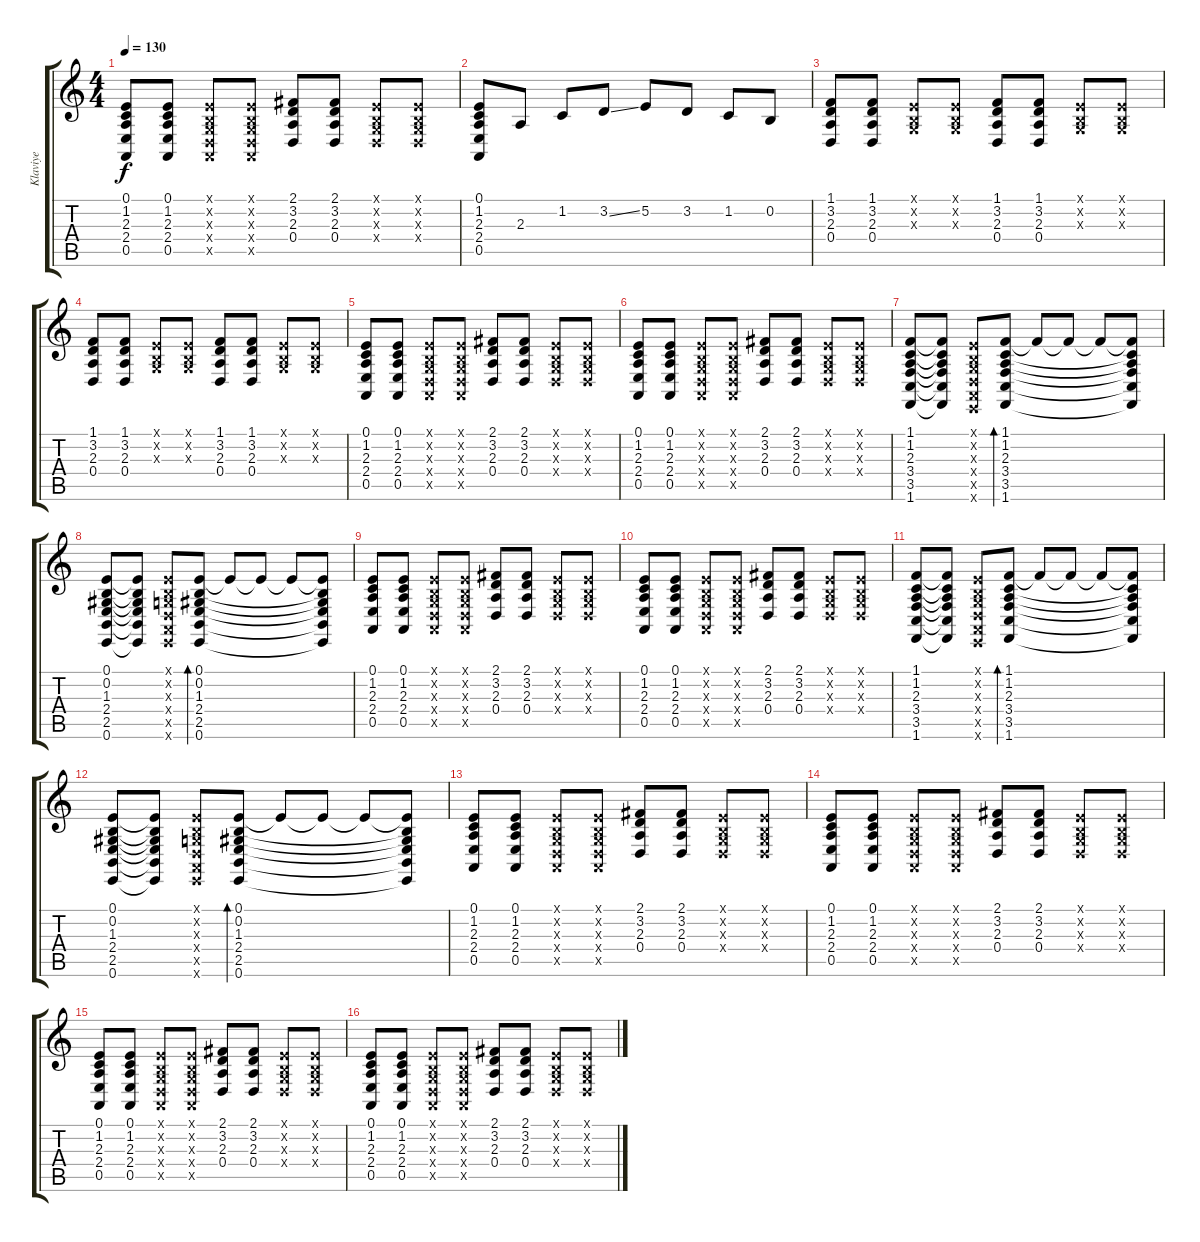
\track ("Klaviye" "Klaviye") {instrument honkytonkpiano}
\staff {score tabs}
\tuning (E4 B3 G3 D3 A2 E2) {hide}
\ts (4 4)
\tempo 130
\clef g2
\ks c
(0.1 1.2 2.3 2.4 0.5).8{dy f} (0.1 1.2 2.3 2.4 0.5).8 (0.1{x} 0.2{x} 0.3{x} 0.4{x} 0.5{x}).8 (0.1{x} 0.2{x} 0.3{x} 0.4{x} 0.5{x}).8 (2.1 3.2 2.3 0.4).8 (2.1 3.2 2.3 0.4).8 (0.1{x} 0.2{x} 0.3{x} 0.4{x}).8 (0.1{x} 0.2{x} 0.3{x} 0.4{x}).8 |
(0.1 1.2 2.3 2.4 0.5).8 2.3.8 1.2.8 3.2{ss}.8 5.2.8 3.2.8 1.2.8 0.2.8 |
(1.1 3.2 2.3 0.4).8 (1.1 3.2 2.3 0.4).8 (0.1{x} 0.2{x} 0.3{x}).8 (0.1{x} 0.2{x} 0.3{x}).8 (1.1 3.2 2.3 0.4).8 (1.1 3.2 2.3 0.4).8 (0.1{x} 0.2{x} 0.3{x}).8 (0.1{x} 0.2{x} 0.3{x}).8 |
(1.1 3.2 2.3 0.4).8 (1.1 3.2 2.3 0.4).8 (0.1{x} 0.2{x} 0.3{x}).8 (0.1{x} 0.2{x} 0.3{x}).8 (1.1 3.2 2.3 0.4).8 (1.1 3.2 2.3 0.4).8 (0.1{x} 0.2{x} 0.3{x}).8 (0.1{x} 0.2{x} 0.3{x}).8 |
(0.1 1.2 2.3 2.4 0.5).8 (0.1 1.2 2.3 2.4 0.5).8 (0.1{x} 0.2{x} 0.3{x} 0.4{x} 0.5{x}).8 (0.1{x} 0.2{x} 0.3{x} 0.4{x} 0.5{x}).8 (2.1 3.2 2.3 0.4).8 (2.1 3.2 2.3 0.4).8 (0.1{x} 0.2{x} 0.3{x} 0.4{x}).8 (0.1{x} 0.2{x} 0.3{x} 0.4{x}).8 |
(0.1 1.2 2.3 2.4 0.5).8 (0.1 1.2 2.3 2.4 0.5).8 (0.1{x} 0.2{x} 0.3{x} 0.4{x} 0.5{x}).8 (0.1{x} 0.2{x} 0.3{x} 0.4{x} 0.5{x}).8 (2.1 3.2 2.3 0.4).8 (2.1 3.2 2.3 0.4).8 (0.1{x} 0.2{x} 0.3{x} 0.4{x}).8 (0.1{x} 0.2{x} 0.3{x} 0.4{x}).8 |
(1.1 1.2 2.3 3.4 3.5 1.6).8 (1.1{t} 1.2{t} 2.3{t} 3.4{t} 3.5{t} 1.6{t}).8 (0.1{x} 0.2{x} 0.3{x} 0.4{x} 0.5{x} 0.6{x}).8 (1.1 1.2 2.3 3.4 3.5 1.6).8{bd 120} 1.1{t}.8 1.1{t}.8 1.1{t}.8 (1.1{t} 1.2{t} 2.3{t} 3.4{t} 3.5{t} 1.6{t}).8 |
(0.1 0.2 1.3 2.4 2.5 0.6).8 (0.1{t} 0.2{t} 1.3{t} 2.4{t} 2.5{t} 0.6{t}).8 (0.1{x} 0.2{x} 0.3{x} 0.4{x} 0.5{x} 0.6{x}).8 (0.1 0.2 1.3 2.4 2.5 0.6).8{bd 120} 0.1{t}.8 0.1{t}.8 0.1{t}.8 (0.1{t} 0.2{t} 1.3{t} 2.4{t} 2.5{t} 0.6{t}).8 |
(0.1 1.2 2.3 2.4 0.5).8 (0.1 1.2 2.3 2.4 0.5).8 (0.1{x} 0.2{x} 0.3{x} 0.4{x} 0.5{x}).8 (0.1{x} 0.2{x} 0.3{x} 0.4{x} 0.5{x}).8 (2.1 3.2 2.3 0.4).8 (2.1 3.2 2.3 0.4).8 (0.1{x} 0.2{x} 0.3{x} 0.4{x}).8 (0.1{x} 0.2{x} 0.3{x} 0.4{x}).8 |
(0.1 1.2 2.3 2.4 0.5).8 (0.1 1.2 2.3 2.4 0.5).8 (0.1{x} 0.2{x} 0.3{x} 0.4{x} 0.5{x}).8 (0.1{x} 0.2{x} 0.3{x} 0.4{x} 0.5{x}).8 (2.1 3.2 2.3 0.4).8 (2.1 3.2 2.3 0.4).8 (0.1{x} 0.2{x} 0.3{x} 0.4{x}).8 (0.1{x} 0.2{x} 0.3{x} 0.4{x}).8 |
(1.1 1.2 2.3 3.4 3.5 1.6).8 (1.1{t} 1.2{t} 2.3{t} 3.4{t} 3.5{t} 1.6{t}).8 (0.1{x} 0.2{x} 0.3{x} 0.4{x} 0.5{x} 0.6{x}).8 (1.1 1.2 2.3 3.4 3.5 1.6).8{bd 120} 1.1{t}.8 1.1{t}.8 1.1{t}.8 (1.1{t} 1.2{t} 2.3{t} 3.4{t} 3.5{t} 1.6{t}).8 |
(0.1 0.2 1.3 2.4 2.5 0.6).8 (0.1{t} 0.2{t} 1.3{t} 2.4{t} 2.5{t} 0.6{t}).8 (0.1{x} 0.2{x} 0.3{x} 0.4{x} 0.5{x} 0.6{x}).8 (0.1 0.2 1.3 2.4 2.5 0.6).8{bd 120} 0.1{t}.8 0.1{t}.8 0.1{t}.8 (0.1{t} 0.2{t} 1.3{t} 2.4{t} 2.5{t} 0.6{t}).8 |
(0.1 1.2 2.3 2.4 0.5).8 (0.1 1.2 2.3 2.4 0.5).8 (0.1{x} 0.2{x} 0.3{x} 0.4{x} 0.5{x}).8 (0.1{x} 0.2{x} 0.3{x} 0.4{x} 0.5{x}).8 (2.1 3.2 2.3 0.4).8 (2.1 3.2 2.3 0.4).8 (0.1{x} 0.2{x} 0.3{x} 0.4{x}).8 (0.1{x} 0.2{x} 0.3{x} 0.4{x}).8 |
(0.1 1.2 2.3 2.4 0.5).8 (0.1 1.2 2.3 2.4 0.5).8 (0.1{x} 0.2{x} 0.3{x} 0.4{x} 0.5{x}).8 (0.1{x} 0.2{x} 0.3{x} 0.4{x} 0.5{x}).8 (2.1 3.2 2.3 0.4).8 (2.1 3.2 2.3 0.4).8 (0.1{x} 0.2{x} 0.3{x} 0.4{x}).8 (0.1{x} 0.2{x} 0.3{x} 0.4{x}).8 |
(0.1 1.2 2.3 2.4 0.5).8 (0.1 1.2 2.3 2.4 0.5).8 (0.1{x} 0.2{x} 0.3{x} 0.4{x} 0.5{x}).8 (0.1{x} 0.2{x} 0.3{x} 0.4{x} 0.5{x}).8 (2.1 3.2 2.3 0.4).8 (2.1 3.2 2.3 0.4).8 (0.1{x} 0.2{x} 0.3{x} 0.4{x}).8 (0.1{x} 0.2{x} 0.3{x} 0.4{x}).8 |
(0.1 1.2 2.3 2.4 0.5).8 (0.1 1.2 2.3 2.4 0.5).8 (0.1{x} 0.2{x} 0.3{x} 0.4{x} 0.5{x}).8 (0.1{x} 0.2{x} 0.3{x} 0.4{x} 0.5{x}).8 (2.1 3.2 2.3 0.4).8 (2.1 3.2 2.3 0.4).8 (0.1{x} 0.2{x} 0.3{x} 0.4{x}).8 (0.1{x} 0.2{x} 0.3{x} 0.4{x}).8
